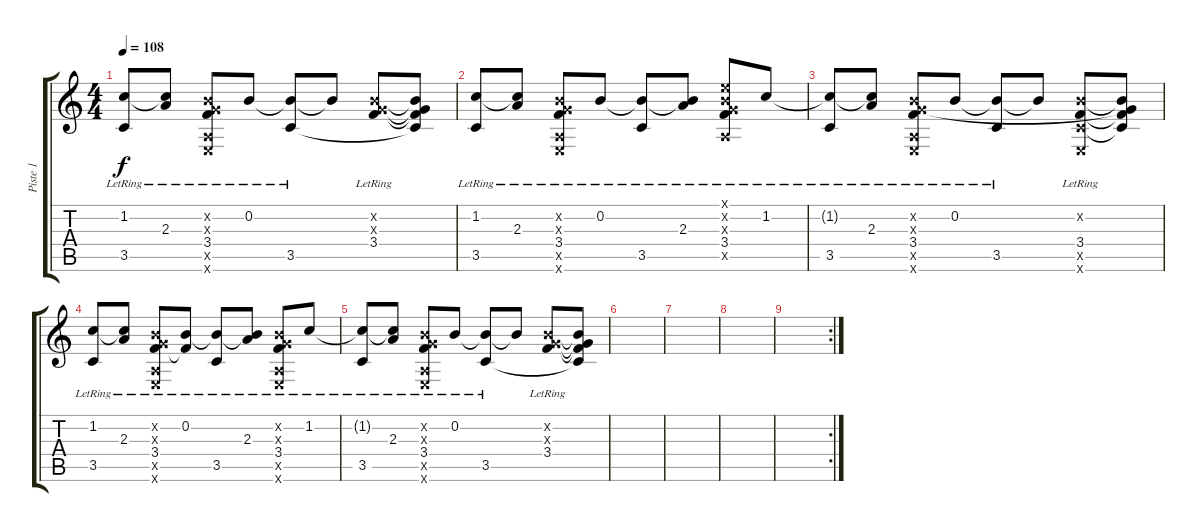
\track ("Piste 1" "Piste 1") {instrument electricguitarclean}
\staff {score tabs}
\tuning (E4 B3 G3 D3 A2 E2) {hide}
\ts (4 4)
\tempo 108
\clef g2
\ks c
(1.2{t} 3.5{lr}).8{dy f} (1.2{t} 2.3{lr}).8 (0.2{x} 0.3{x} 3.4{lr} 0.5{x} 0.6{x}).8 0.2{lr}.8 (0.2{t} 3.5{lr}).8 0.2{t}.8 (0.2{x} 0.3{x} 3.4{lr}).8 (0.2{t} 0.3{t} 3.4{t} 3.5{t}).8 |
(1.2{lr} 3.5{lr}).8 (1.2{t} 2.3{lr}).8 (0.2{x} 0.3{x} 3.4{lr} 0.5{x} 0.6{x}).8 0.2{lr}.8 (0.2{t} 3.5{lr}).8 (0.2{t} 2.3{lr}).8 (0.1{x} 0.2{x} 0.3{x} 3.4{lr} 0.5{x}).8 1.2{lr}.8 |
(1.2{t} 3.5{lr}).8 (1.2{t} 2.3{lr}).8 (0.2{x} 0.3{x} 3.4{lr} 0.5{x} 0.6{x}).8 0.2{lr}.8 (0.2{t} 3.5{lr}).8 0.2{t}.8 (0.2{x} 3.4{lr} 3.5{x} 0.6{x}).8 (0.2{t} 0.3{t} 3.4{t} 3.5{t}).8 |
(1.2{lr} 3.5{lr}).8 (1.2{t} 2.3{lr}).8 (0.2{x} 0.3{x} 3.4{lr} 0.5{x} 0.6{x}).8 (0.2{lr} 3.4{t}).8 (0.2{t} 3.5{lr}).8 (0.2{t} 2.3{lr}).8 (0.2{x} 0.3{x} 3.4{lr} 0.5{x} 0.6{x}).8 1.2{lr}.8 |
(1.2{t} 3.5{lr}).8 (1.2{t} 2.3{lr}).8 (0.2{x} 0.3{x} 3.4{lr} 0.5{x} 0.6{x}).8 0.2{lr}.8 (0.2{t} 3.5{lr}).8 0.2{t}.8 (0.2{x} 0.3{x} 3.4{lr}).8 (0.2{t} 0.3{t} 3.4{t} 3.5{t}).8 |
|
|
|
\rc 2
